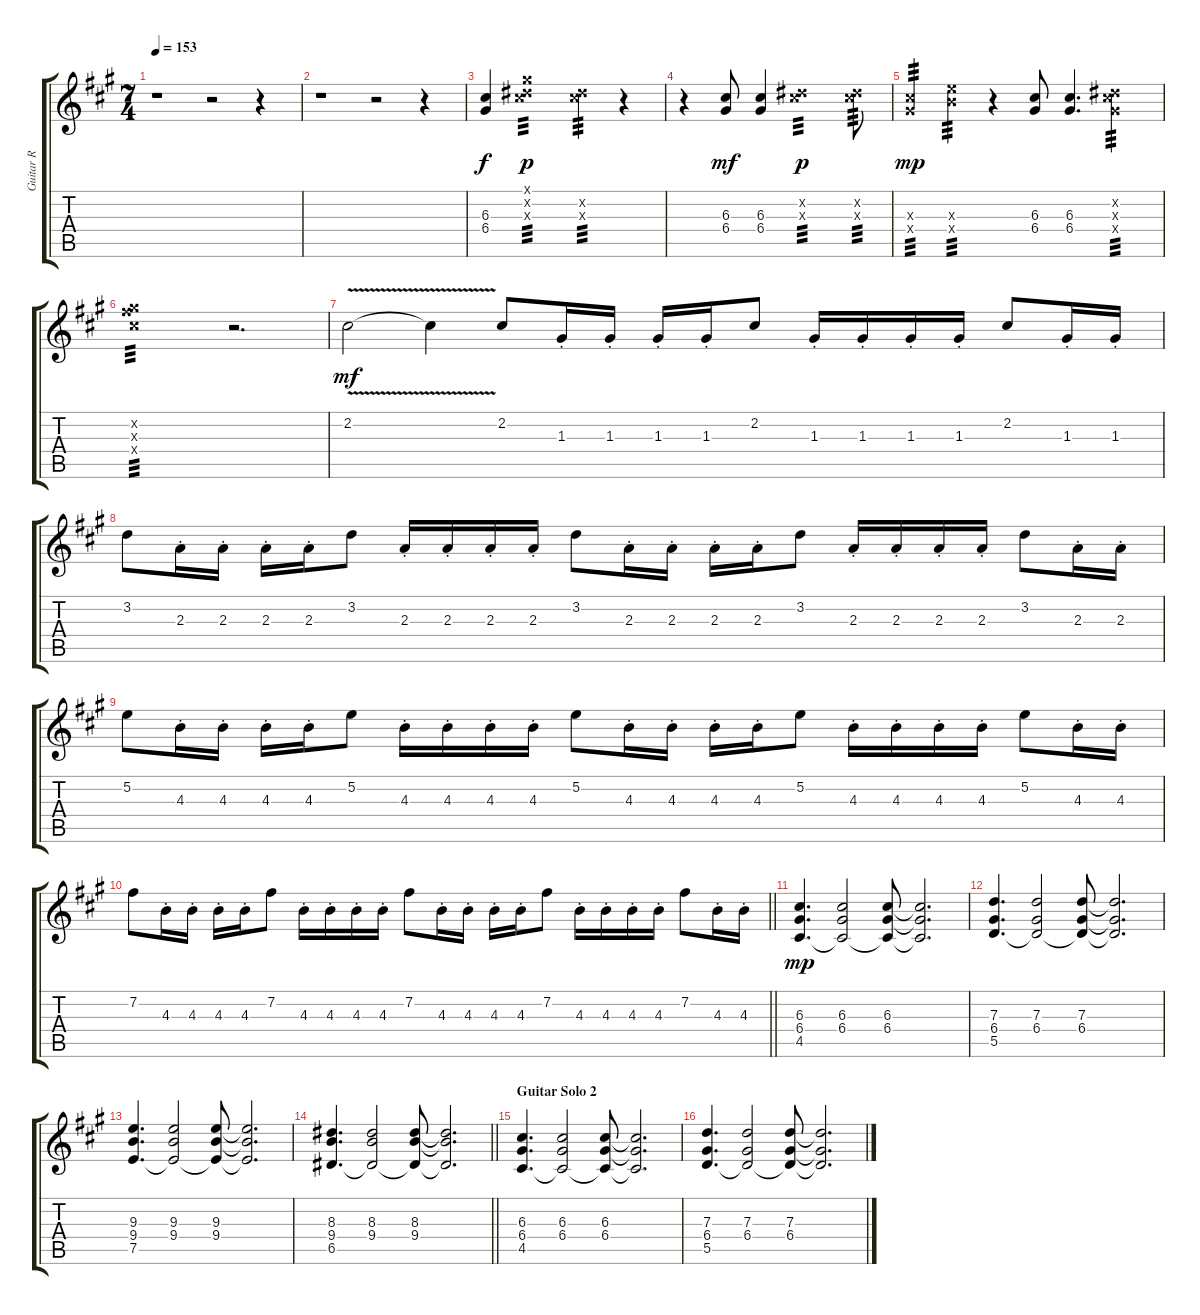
\track ("Guitar R" "Guitar R") {instrument distortionguitar}
\staff {score tabs}
\tuning (E4 B3 G3 D3 A2 D2) {hide}
\ts (7 4)
\tempo 153
\clef g2
\ks a
r.1{dy mf} r.2 r.4 |
r.1 r.2 r.4 |
(6.3 6.4).4{dy f} (4.1{x} 4.2{x} 6.3{x}).1{tp 3 dy p} (4.2{x} 6.3{x}).4{tp 3} r.4 |
r.4 (6.3 6.4).8{dy mf} (6.3 6.4).4 (4.2{x} 6.3{x}).1{tp 3 dy p} (4.2{x} 6.3{x}).8{tp 3} |
(6.3{x} 6.4{x}).4{tp 3 dy mp} (9.3{x} 9.4{x}).4{tp 3} r.4 (6.3 6.4).8 (6.3 6.4).4{d} (4.2{x} 6.3{x} 6.4{x}).2{tp 3} |
(9.2{x} 11.3{x} 11.4{x}).1{tp 3} r.2{d} |
2.2{v}.2{dy mf} 2.2{v t}.4 2.2.8 1.3{st}.16 1.3{st}.16 1.3{st}.16 1.3{st}.16 2.2.8 1.3{st}.16 1.3{st}.16 1.3{st}.16 1.3{st}.16 2.2.8 1.3{st}.16 1.3{st}.16 |
3.2.8 2.3{st}.16 2.3{st}.16 2.3{st}.16 2.3{st}.16 3.2.8 2.3{st}.16 2.3{st}.16 2.3{st}.16 2.3{st}.16 3.2.8 2.3{st}.16 2.3{st}.16 2.3{st}.16 2.3{st}.16 3.2.8 2.3{st}.16 2.3{st}.16 2.3{st}.16 2.3{st}.16 3.2.8 2.3{st}.16 2.3{st}.16 |
5.2.8 4.3{st}.16 4.3{st}.16 4.3{st}.16 4.3{st}.16 5.2.8 4.3{st}.16 4.3{st}.16 4.3{st}.16 4.3{st}.16 5.2.8 4.3{st}.16 4.3{st}.16 4.3{st}.16 4.3{st}.16 5.2.8 4.3{st}.16 4.3{st}.16 4.3{st}.16 4.3{st}.16 5.2.8 4.3{st}.16 4.3{st}.16 |
\barLineRight lightlight
7.2.8 4.3{st}.16 4.3{st}.16 4.3{st}.16 4.3{st}.16 7.2.8 4.3{st}.16 4.3{st}.16 4.3{st}.16 4.3{st}.16 7.2.8 4.3{st}.16 4.3{st}.16 4.3{st}.16 4.3{st}.16 7.2.8 4.3{st}.16 4.3{st}.16 4.3{st}.16 4.3{st}.16 7.2.8 4.3{st}.16 4.3{st}.16 |
(6.3 6.4 4.5).4{d dy mp} (6.3 6.4 4.5{t}).2 (6.3 6.4 4.5{t}).8 (6.3{t} 6.4{t} 4.5{t}).2{d} |
(7.3 6.4 5.5).4{d} (7.3 6.4 5.5{t}).2 (7.3 6.4 5.5{t}).8 (7.3{t} 6.4{t} 5.5{t}).2{d} |
(9.3 9.4 7.5).4{d} (9.3 9.4 7.5{t}).2 (9.3 9.4 7.5{t}).8 (9.3{t} 9.4{t} 7.5{t}).2{d} |
\barLineRight lightlight
(8.3 9.4 6.5).4{d} (8.3 9.4 6.5{t}).2 (8.3 9.4 6.5{t}).8 (8.3{t} 9.4{t} 6.5{t}).2{d} |
\section ("" "Guitar Solo 2")
(6.3 6.4 4.5).4{d} (6.3 6.4 4.5{t}).2 (6.3 6.4 4.5{t}).8 (6.3{t} 6.4{t} 4.5{t}).2{d} |
(7.3 6.4 5.5).4{d} (7.3 6.4 5.5{t}).2 (7.3 6.4 5.5{t}).8 (7.3{t} 6.4{t} 5.5{t}).2{d}
